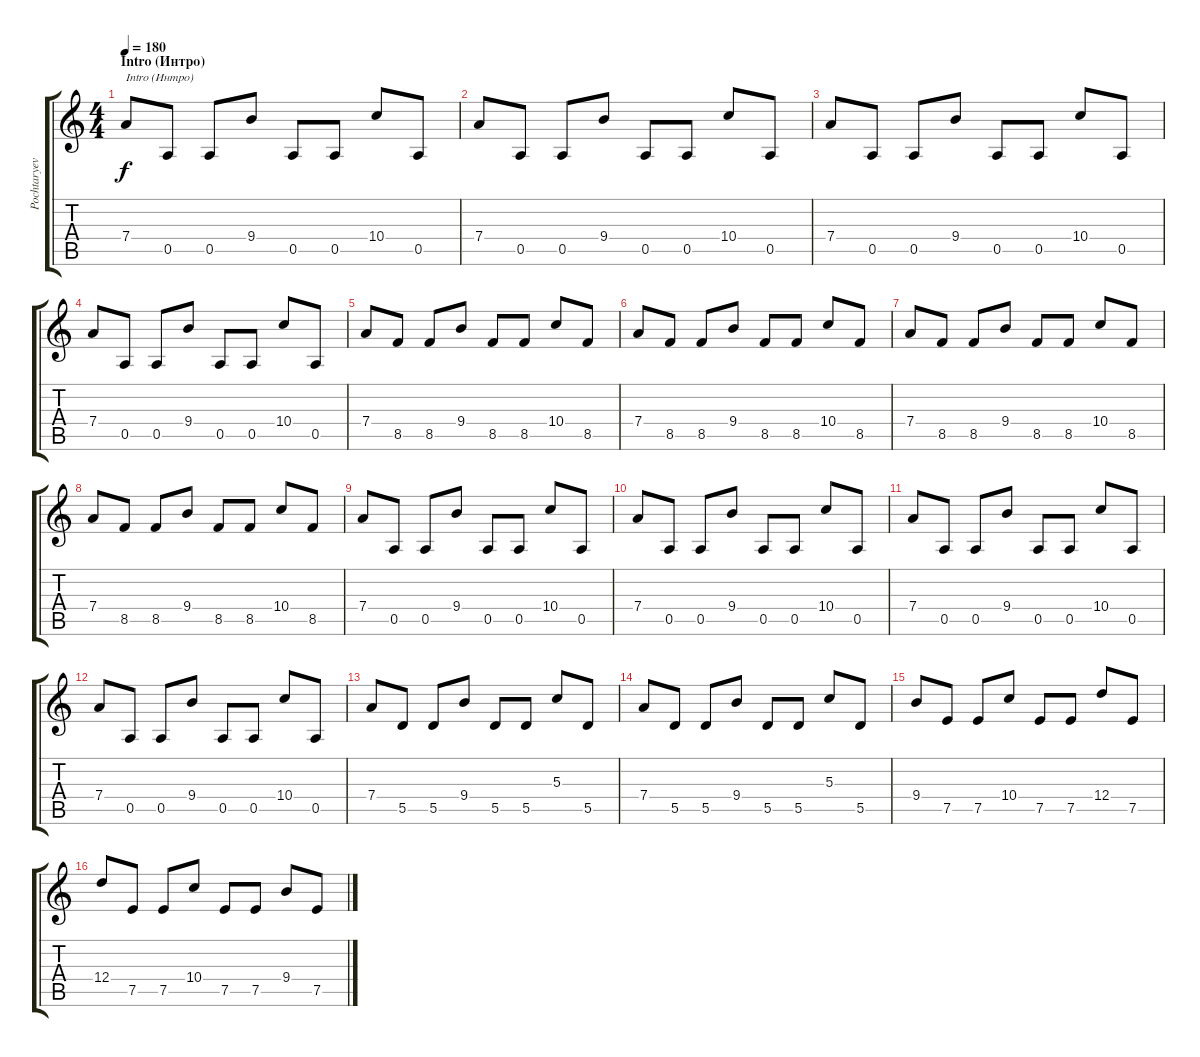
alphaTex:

\track ("Pochtaryev Zhenya" "Pochtaryev") {instrument overdrivenguitar}
\staff {score tabs}
\tuning (E4 B3 G3 D3 A2 E2) {hide}
\ts (4 4)
\section ("" "Intro (Интро)")
\tempo 180
\clef g2
\ks c
7.4.8{txt "Intro (Интро)" dy f instrument overdrivenguitar} 0.5.8 0.5.8 9.4.8 0.5.8 0.5.8 10.4.8 0.5.8 |
7.4.8 0.5.8 0.5.8 9.4.8 0.5.8 0.5.8 10.4.8 0.5.8 |
7.4.8 0.5.8 0.5.8 9.4.8 0.5.8 0.5.8 10.4.8 0.5.8 |
7.4.8 0.5.8 0.5.8 9.4.8 0.5.8 0.5.8 10.4.8 0.5.8 |
7.4.8 8.5.8 8.5.8 9.4.8 8.5.8 8.5.8 10.4.8 8.5.8 |
7.4.8 8.5.8 8.5.8 9.4.8 8.5.8 8.5.8 10.4.8 8.5.8 |
7.4.8 8.5.8 8.5.8 9.4.8 8.5.8 8.5.8 10.4.8 8.5.8 |
7.4.8 8.5.8 8.5.8 9.4.8 8.5.8 8.5.8 10.4.8 8.5.8 |
7.4.8 0.5.8 0.5.8 9.4.8 0.5.8 0.5.8 10.4.8 0.5.8 |
7.4.8 0.5.8 0.5.8 9.4.8 0.5.8 0.5.8 10.4.8 0.5.8 |
7.4.8 0.5.8 0.5.8 9.4.8 0.5.8 0.5.8 10.4.8 0.5.8 |
7.4.8 0.5.8 0.5.8 9.4.8 0.5.8 0.5.8 10.4.8 0.5.8 |
7.4.8 5.5.8 5.5.8 9.4.8 5.5.8 5.5.8 5.3.8 5.5.8 |
7.4.8 5.5.8 5.5.8 9.4.8 5.5.8 5.5.8 5.3.8 5.5.8 |
9.4.8 7.5.8 7.5.8 10.4.8 7.5.8 7.5.8 12.4.8 7.5.8 |
12.4.8 7.5.8 7.5.8 10.4.8 7.5.8 7.5.8 9.4.8 7.5.8
